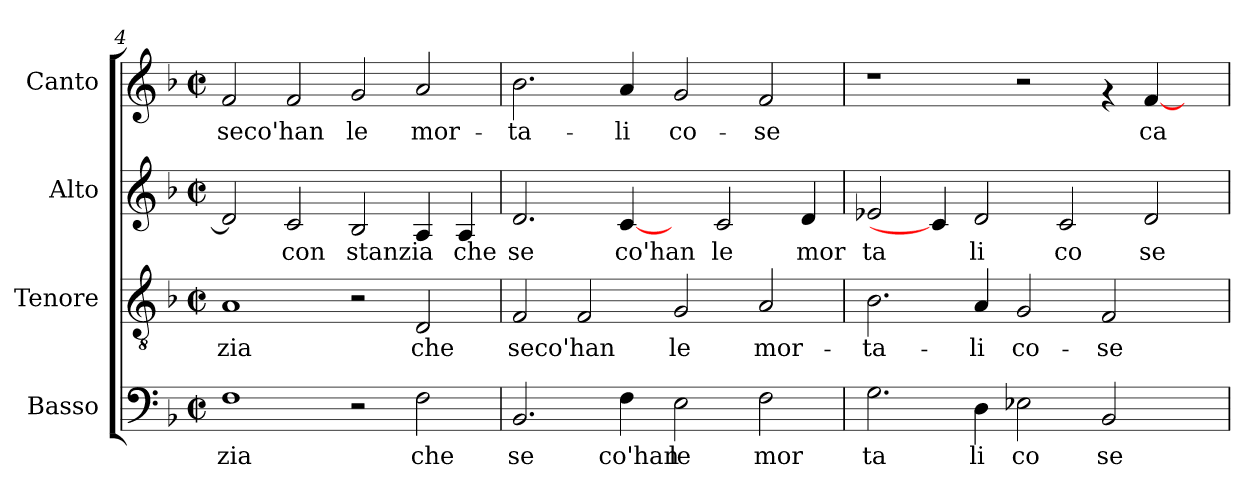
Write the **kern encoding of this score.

**kern	**text	**kern	**text	**kern	**text	**kern	**text
*part4	*part4	*part3	*part3	*part2	*part2	*part1	*part1
*staff4	*staff4	*staff3	*staff3	*staff2	*staff2	*staff1	*staff1
*I"Basso	*	*I"Tenore	*	*I"Alto	*	*I"Canto	*
*clefF4	*	*clefGv2	*	*clefG2	*	*clefG2	*
*k[b-]	*	*k[b-]	*	*k[b-]	*	*k[b-]	*
*F:	*	*F:	*	*F:	*	*F:	*
*M2/2	*	*M2/2	*	*M2/2	*	*M2/2	*
*met(c|)	*	*met(c|)	*	*met(c|)	*	*met(c|)	*
=4	=4	=4	=4	=4	=4	=4	=4
!	!LO:LY:b	!	!LO:LY:b	!	!LO:LY:b:cj	!	!LO:LY:b:cj
1F	zia	1A	-zia	2d/]	.	2f/	seco'han
!	!	!	!	!	!LO:LY:b:cj	!	!LO:LY:b:cj
.	.	.	.	2c/	con	2f/	.
!	!	!	!	!	!LO:LY:b:cj	!	!LO:LY:b:cj
2r	.	2r	.	2B-/	stanzia	2g/	le
!	!LO:LY:b	!	!LO:LY:b	!	!LO:LY:b:cj	!	!LO:LY:b:cj
2F\	che	2D/	che	4A/	.	2a/	mor-
!	!	!	!	!	!LO:LY:b:cj	!	!
.	.	.	.	4A/	che	.	.
=5	=5	=5	=5	=5	=5	=5	=5
!	!LO:LY:b	!	!LO:LY:b	!	!LO:LY:b:cj	!	!LO:LY:b:cj
2.BB-/	se	2F/	seco'han	2.d/	se	2.b-\	-ta-
!	!	!	!LO:LY:b	!	!	!	!
.	.	2F/	.	.	.	.	.
!	!LO:LY:b	!	!	!	!LO:LY:b:cj	!	!LO:LY:b:cj
4F\	co'han	.	.	[4c/	co'han	4a/	-li
!	!LO:LY:b	!	!LO:LY:b	!	!	!	!LO:LY:b:cj
2E\	le	2G/	le	4ryy	.	2g/	co-
!	!	!	!	!	!LO:LY:b:cj	!	!
.	.	.	.	2c/	le	.	.
!	!LO:LY:b	!	!LO:LY:b	!	!	!	!LO:LY:b:cj
2F\	mor	2A/	mor-	.	.	2f/	-se
!	!	!	!	!	!LO:LY:b:cj	!	!
.	.	.	.	4d/	mor	.	.
!!LO:LB:g=z
=6	=6	=6	=6	=6	=6	=6	=6
!	!LO:LY:b	!	!LO:LY:b	!	!LO:LY:b:cj	!	!
2.G\	ta	2.B-\	-ta-	2e-X/	ta	1r	.
.	.	.	.	4c/]	.	.	.
!	!LO:LY:b	!	!LO:LY:b	!	!LO:LY:b:cj	!	!
4D\	li	4A/	-li	2d/	li	.	.
!	!LO:LY:b	!	!LO:LY:b	!	!	!	!
2E-X\	co	2G/	co-	.	.	2r	.
!	!	!	!	!	!LO:LY:b:cj	!	!
.	.	.	.	2c/	co	.	.
!	!LO:LY:b	!	!LO:LY:b	!	!	!	!
2BB-/	se	2F/	-se	.	.	4rf	.
!	!	!	!	!	!LO:LY:b:cj	!	!LO:LY:b:cj
.	.	.	.	2d/	se	[<4f/	ca
4ryy	.	4ryy	.	.	.	4ryy	.
=	=	=	=	=	=	=	=
*-	*-	*-	*-	*-	*-	*-	*-
